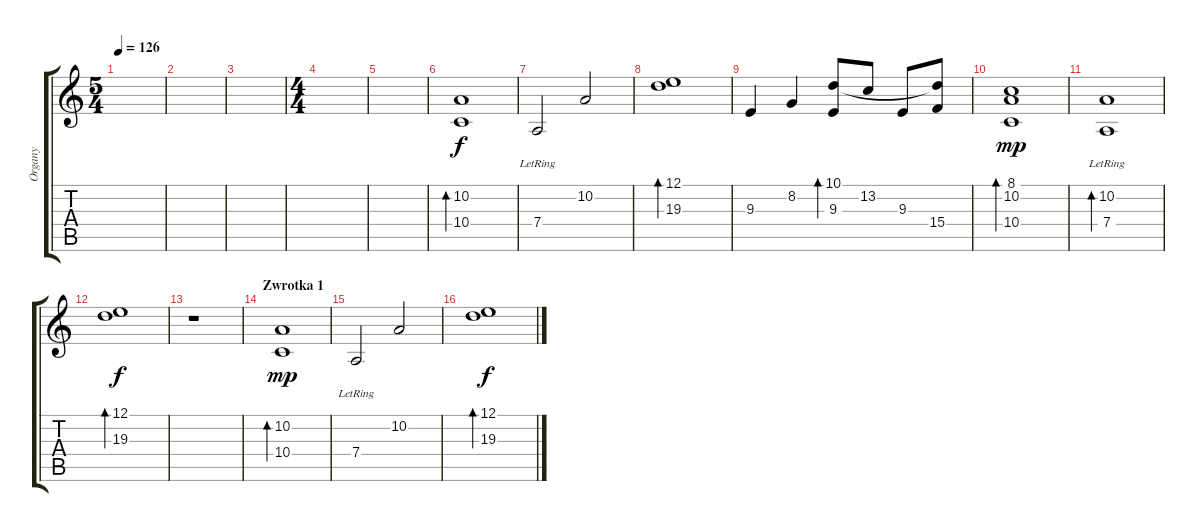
\track ("Organy" "Organy") {instrument electricpiano1}
\staff {score tabs}
\tuning (E4 B3 G3 D3 A2 E2) {hide}
\ts (5 4)
\tempo 126
\clef g2
\ks c
|
|
|
\ts (4 4)
|
|
(10.2 10.4).1{bd 480} |
7.4{lr}.2 10.2.2 |
(12.1 19.3).1{bd 480 dy f} |
9.3.4 8.2.4 (10.1 9.3).8{bd 480} 13.2.8 9.3.8 (10.1{t} 15.4).8 |
(8.1 10.2 10.4).1{bd 480 dy mp} |
(10.2 7.4{lr}).1{bd 480} |
(12.1 19.3).1{bd 480 dy f} |
r.1 |
\section ("" "Zwrotka 1")
(10.2 10.4).1{bd 480 dy mp} |
7.4{lr}.2 10.2.2 |
(12.1 19.3).1{bd 480 dy f}
